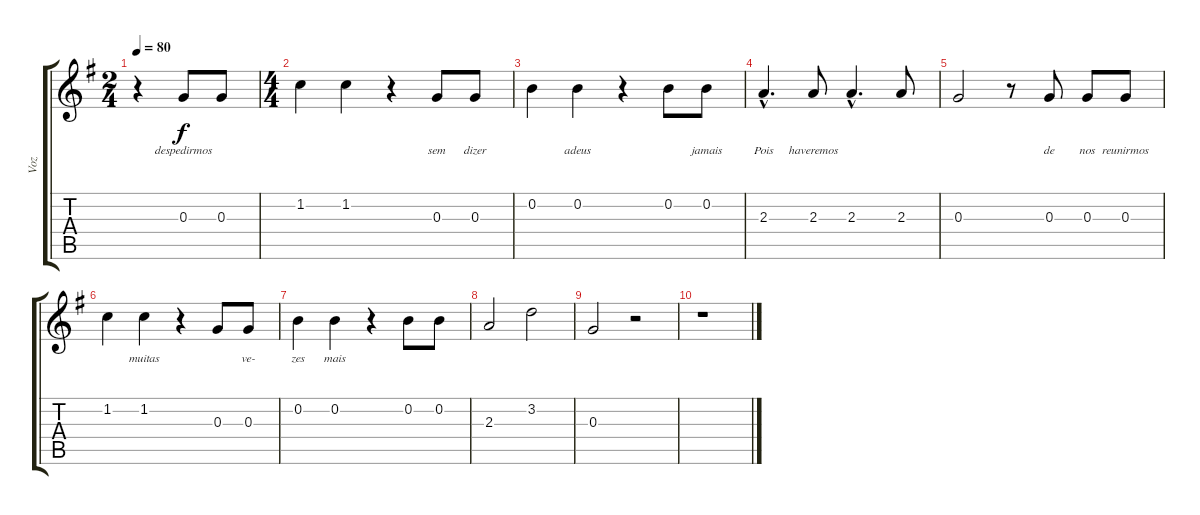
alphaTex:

\track ("Voz" "Voz") {instrument distortionguitar}
\staff {score tabs}
\tuning (E4 B3 G3 D3 A2 E2) {hide}
\ts (2 4)
\tempo 80
\clef g2
\ks g
r.4{dy f} 0.3.8{lyrics (0 "despedirmos") lyrics (1 "") lyrics (2 "") lyrics (3 "") lyrics (4 "")} 0.3.8{lyrics (0 "") lyrics (1 "") lyrics (2 "") lyrics (3 "") lyrics (4 "")} |
\ts (4 4)
1.2.4{lyrics (0 "") lyrics (1 "") lyrics (2 "") lyrics (3 "") lyrics (4 "")} 1.2.4{lyrics (0 "") lyrics (1 "") lyrics (2 "") lyrics (3 "") lyrics (4 "")} r.4 0.3.8{lyrics (0 "sem") lyrics (1 "") lyrics (2 "") lyrics (3 "") lyrics (4 "")} 0.3.8{lyrics (0 "dizer") lyrics (1 "") lyrics (2 "") lyrics (3 "") lyrics (4 "")} |
0.2.4{lyrics (0 "") lyrics (1 "") lyrics (2 "") lyrics (3 "") lyrics (4 "")} 0.2.4{lyrics (0 "adeus") lyrics (1 "") lyrics (2 "") lyrics (3 "") lyrics (4 "")} r.4 0.2.8{lyrics (0 "") lyrics (1 "") lyrics (2 "") lyrics (3 "") lyrics (4 "")} 0.2.8{lyrics (0 "jamais") lyrics (1 "") lyrics (2 "") lyrics (3 "") lyrics (4 "")} |
2.3{hac}.4{d lyrics (0 "Pois") lyrics (1 "") lyrics (2 "") lyrics (3 "") lyrics (4 "")} 2.3.8{lyrics (0 "haveremos") lyrics (1 "") lyrics (2 "") lyrics (3 "") lyrics (4 "")} 2.3{hac}.4{d lyrics (0 "") lyrics (1 "") lyrics (2 "") lyrics (3 "") lyrics (4 "")} 2.3.8{lyrics (0 "") lyrics (1 "") lyrics (2 "") lyrics (3 "") lyrics (4 "")} |
0.3.2{lyrics (0 "") lyrics (1 "") lyrics (2 "") lyrics (3 "") lyrics (4 "")} r.8 0.3.8{lyrics (0 "de") lyrics (1 "") lyrics (2 "") lyrics (3 "") lyrics (4 "")} 0.3.8{lyrics (0 "nos") lyrics (1 "") lyrics (2 "") lyrics (3 "") lyrics (4 "")} 0.3.8{lyrics (0 "reunirmos") lyrics (1 "") lyrics (2 "") lyrics (3 "") lyrics (4 "")} |
1.2.4{lyrics (0 "") lyrics (1 "") lyrics (2 "") lyrics (3 "") lyrics (4 "")} 1.2.4{lyrics (0 "muitas") lyrics (1 "") lyrics (2 "") lyrics (3 "") lyrics (4 "")} r.4 0.3.8{lyrics (0 "") lyrics (1 "") lyrics (2 "") lyrics (3 "") lyrics (4 "")} 0.3.8{lyrics (0 "ve-") lyrics (1 "") lyrics (2 "") lyrics (3 "") lyrics (4 "")} |
0.2.4{lyrics (0 "zes") lyrics (1 "") lyrics (2 "") lyrics (3 "") lyrics (4 "")} 0.2.4{lyrics (0 "mais") lyrics (1 "") lyrics (2 "") lyrics (3 "") lyrics (4 "")} r.4 0.2.8{lyrics (0 "") lyrics (1 "") lyrics (2 "") lyrics (3 "") lyrics (4 "")} 0.2.8{lyrics (0 "") lyrics (1 "") lyrics (2 "") lyrics (3 "") lyrics (4 "")} |
2.3.2{lyrics (0 "") lyrics (1 "") lyrics (2 "") lyrics (3 "") lyrics (4 "")} 3.2.2 |
0.3.2 r.2 |
r.1
